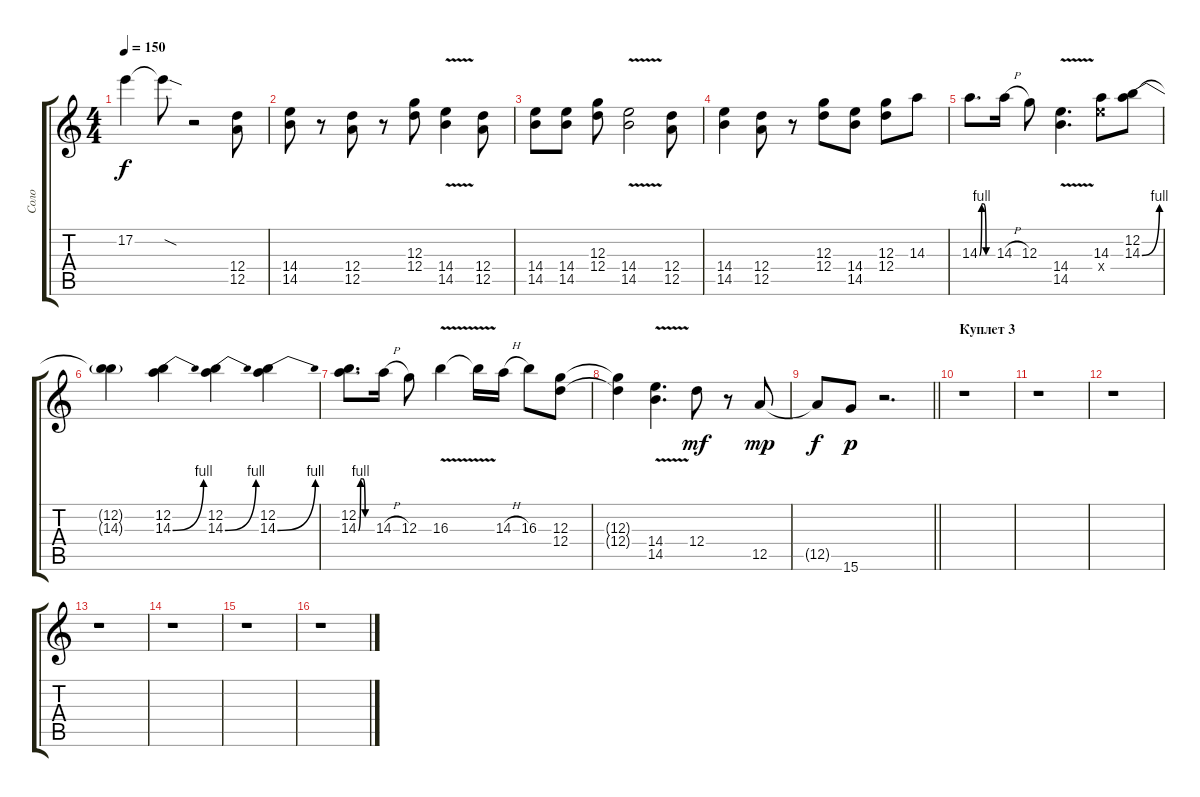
\track ("Соло" "Соло") {instrument overdrivenguitar}
\staff {score tabs}
\tuning (E4 B3 G3 D3 A2 E2) {hide}
\ts (4 4)
\tempo 150
\clef g2
\ks c
17.2{t}.4{dy f} 17.2{sod t}.8 r.2 (12.4 12.5).8 |
(14.4 14.5).8 r.8 (12.4 12.5).8 r.8 (12.3 12.4).8 (14.4{v} 14.5{v}).4 (12.4 12.5).8 |
(14.4 14.5).8 (14.4 14.5).8 (12.3 12.4).8 (14.4{v} 14.5{v}).2 (12.4 12.5).8 |
(14.4 14.5).4 (12.4 12.5).8 r.8 (12.3 12.4).8 (14.4 14.5).8 (12.3 12.4).8 14.3.8 |
14.3{be (custom 0 0 10 4 20 4 30 0 60 0)}.8{d} 14.3{h}.16 12.3.8 (14.4{v} 14.5{v}).4{d} (14.3 14.4{x}).8 (12.2 14.3{be (bend 0 0 60 4)}).8 |
(12.2{t} 14.3{t}).4 (12.2 14.3{be (bend 0 0 60 4)}).4 (12.2 14.3{be (bend 0 0 60 4)}).4 (12.2 14.3{be (bend 0 0 60 4)}).4 |
(12.2 14.3{be (custom 0 0 10 4 20 4 30 0 60 0)}).8{d} 14.3{h}.16 12.3.8 16.3{v}.4 16.3{t}.16 14.3{h}.16 16.3.8 (12.3 12.4).8 |
(12.3{t} 12.4{t}).4 (14.4{v} 14.5{v}).4{d} 12.4.8{dy mf} r.8 12.5.8{dy mp} |
\barLineRight lightlight
12.5{t}.8{dy f} 15.6.8{dy p} r.2{d} |
\section ("" "Куплет 3")
r.1 |
r.1 |
r.1 |
r.1 |
r.1 |
r.1 |
r.1
